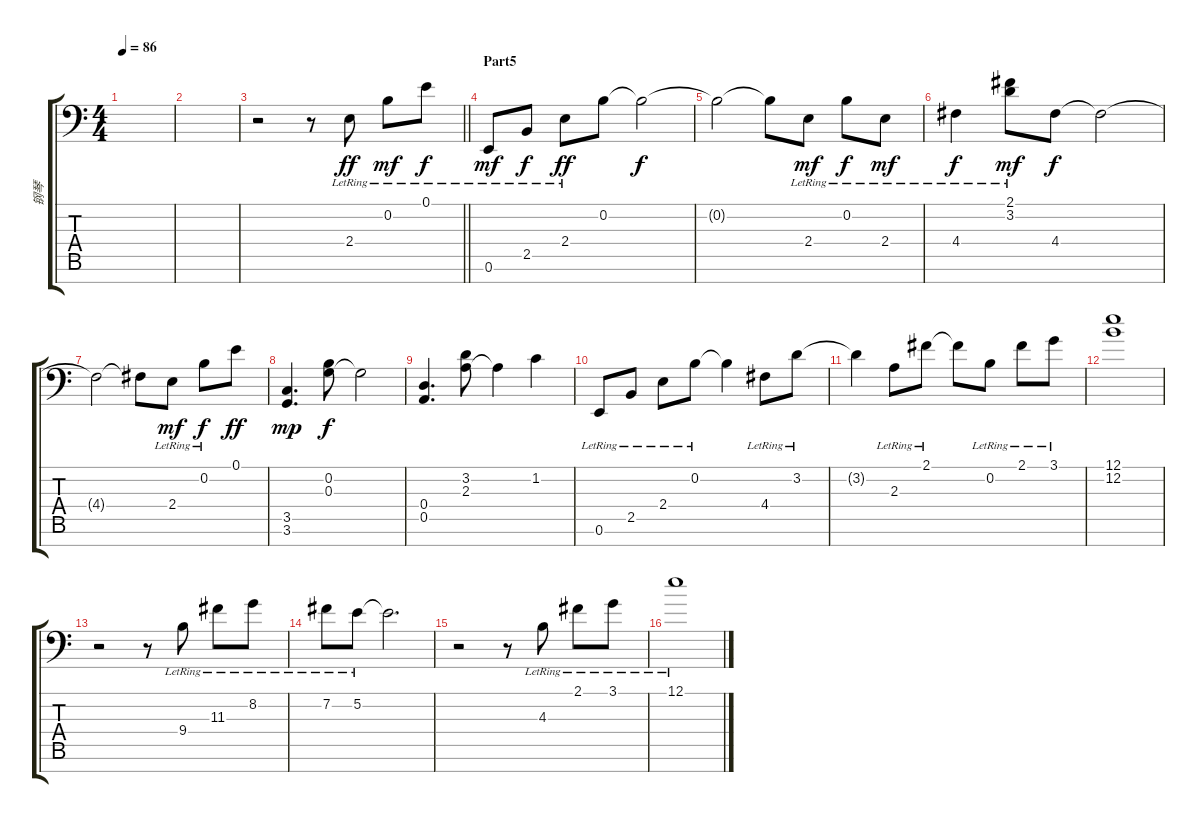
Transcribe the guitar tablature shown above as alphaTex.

\track ("钢琴" "钢琴") {instrument brightacousticpiano}
\staff {score tabs}
\tuning (E4 B3 G3 D3 A2 E2 A1) {hide}
\ts (4 4)
\tempo 86
\clef f4
\ks c
|
|
\barLineRight lightlight
r.2 r.8 2.4{lr}.8{dy ff} 0.2{lr}.8{dy mf} 0.1{lr}.8{dy f} |
\section ("" "Part5")
0.6{lr}.8{dy mf} 2.5{lr}.8{dy f} 2.4{lr}.8{dy ff} 0.2.8 0.2{t}.2{dy f} |
0.2{t}.2 0.2{t}.8 2.4{lr}.8{dy mf} 0.2{lr}.8{dy f} 2.4{lr}.8{dy mf} |
4.4{lr}.4{dy f} (2.1{lr} 3.2{lr}).8{dy mf} 4.4.8{dy f} 4.4{t}.2 |
4.4{t}.2 4.4{t}.8 2.4{lr}.8{dy mf} 0.2{lr}.8{dy f} 0.1.8{dy ff} |
(3.5 3.6).4{d dy mp} (0.2 0.3).8{dy f} 0.3{t}.2 |
(0.4 0.5).4{d} (3.2 2.3).8 2.3{t}.4 1.2.4 |
0.6{lr}.8 2.5{lr}.8 2.4{lr}.8 0.2{lr}.8 0.2{t}.4 4.4{lr}.8 3.2{lr}.8 |
3.2{t}.4 2.3{lr}.8 2.1{lr}.8 2.1{t}.8 0.2{lr}.8 2.1{lr}.8 3.1{lr}.8 |
(12.1 12.2).1 |
r.2 r.8 9.4{lr}.8 11.3{lr}.8 8.2{lr}.8 |
7.2{lr}.8 5.2{lr}.8 5.2{t}.2{d} |
r.2 r.8 4.3{lr}.8 2.1{lr}.8 3.1{lr}.8 |
12.1{lr}.1
